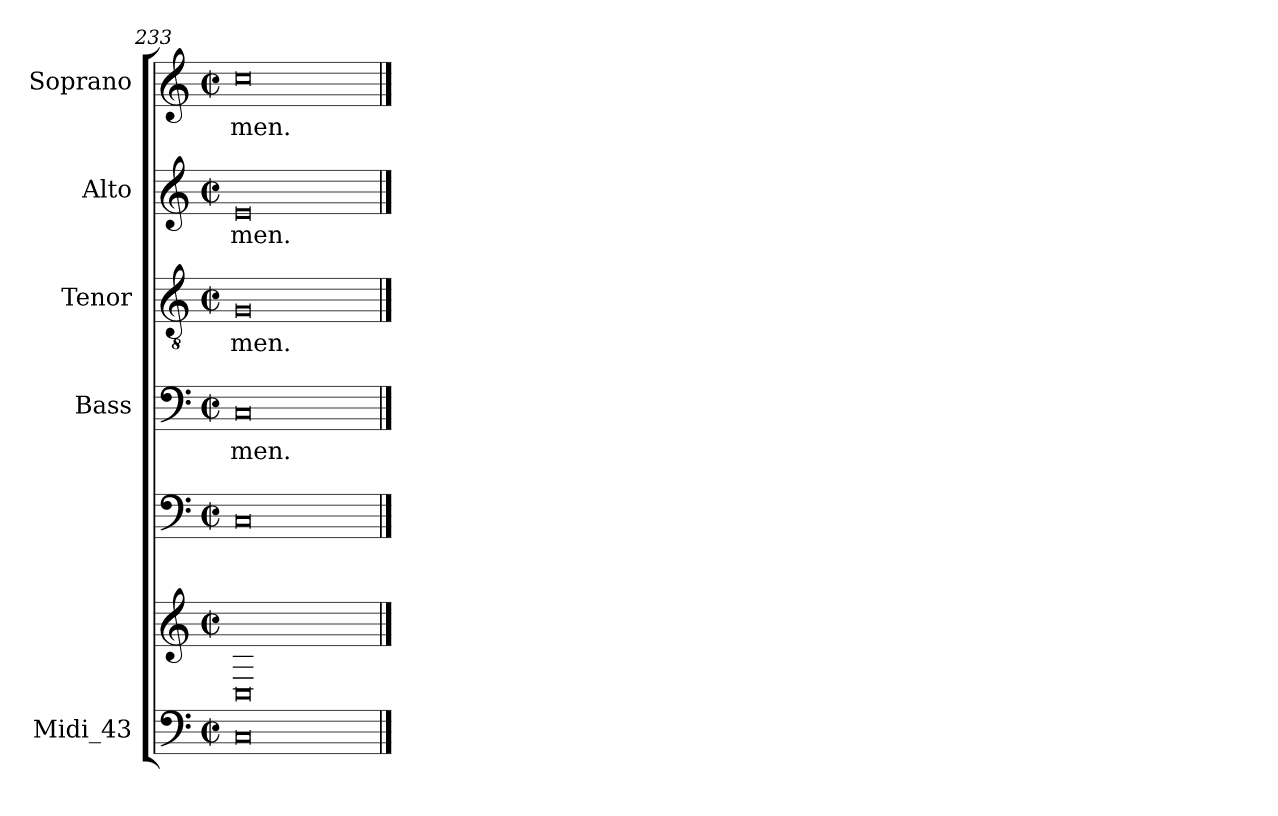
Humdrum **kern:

**kern	**kern	**kern	**kern	**text	**kern	**text	**kern	**text	**kern	**text
*part5	*part5	*part5	*part4	*part4	*part3	*part3	*part2	*part2	*part1	*part1
*staff7	*staff6	*staff5	*staff4	*staff4	*staff3	*staff3	*staff2	*staff2	*staff1	*staff1
*I"Midi_43	*	*	*I"Bass	*	*I"Tenor	*	*I"Alto	*	*I"Soprano	*
*	*	*	*I'B	*	*I'T	*	*I'A	*	*I'S	*
*clefF4	*clefG2	*clefF4	*clefF4	*	*clefGv2	*	*clefG2	*	*clefG2	*
*k[]	*k[]	*k[]	*k[]	*	*k[]	*	*k[]	*	*k[]	*
*C:	*C:	*C:	*C:	*	*C:	*	*C:	*	*C:	*
*M2/2	*M2/2	*M2/2	*M2/2	*	*M2/2	*	*M2/2	*	*M2/2	*
*met(c|)	*met(c|)	*met(c|)	*met(c|)	*	*met(c|)	*	*met(c|)	*	*met(c|)	*
=233	=233	=233	=233	=233	=233	=233	=233	=233	=233	=233
!	!	!	!	!LO:LY:b	!	!LO:LY:b	!	!LO:LY:b	!	!LO:LY:b
0C	0C	0C	0C	-men.	0G	-men.	0e	-men.	0cc	-men.
==	==	==	==	==	==	==	==	==	==	==
*-	*-	*-	*-	*-	*-	*-	*-	*-	*-	*-
